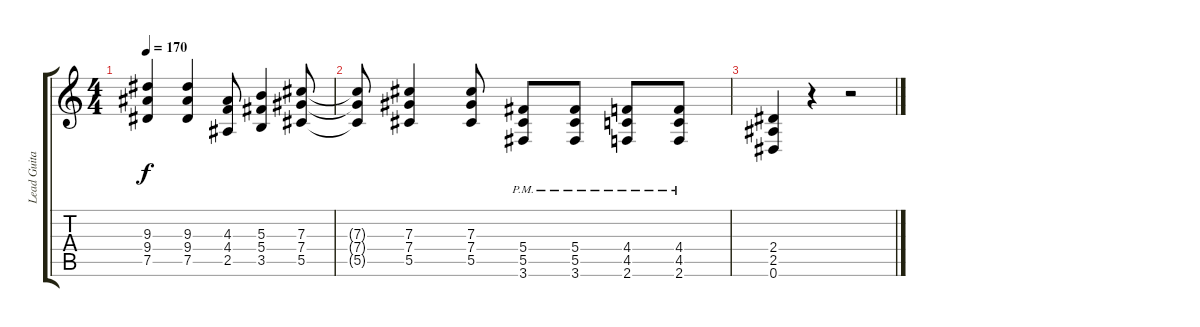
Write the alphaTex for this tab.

\track ("Lead Guitar" "Lead Guita") {instrument distortionguitar}
\staff {score tabs}
\tuning (Eb4 Bb3 Gb3 Db3 Ab2 Eb2) {hide}
\ts (4 4)
\tempo 170
\clef g2
\ks c
(9.3 9.4 7.5).4{dy f} (9.3 9.4 7.5).4 (4.3 4.4 2.5).8 (5.3 5.4 3.5).4 (7.3 7.4 5.5).8 |
(7.3{t} 7.4{t} 5.5{t}).8 (7.3 7.4 5.5).4 (7.3 7.4 5.5).8 (5.4{pm} 5.5{pm} 3.6{pm}).8 (5.4{pm} 5.5{pm} 3.6{pm}).8 (4.4{pm} 4.5{pm} 2.6{pm}).8 (4.4{pm} 4.5{pm} 2.6{pm}).8 |
(2.4 2.5 0.6).4 r.4 r.2
